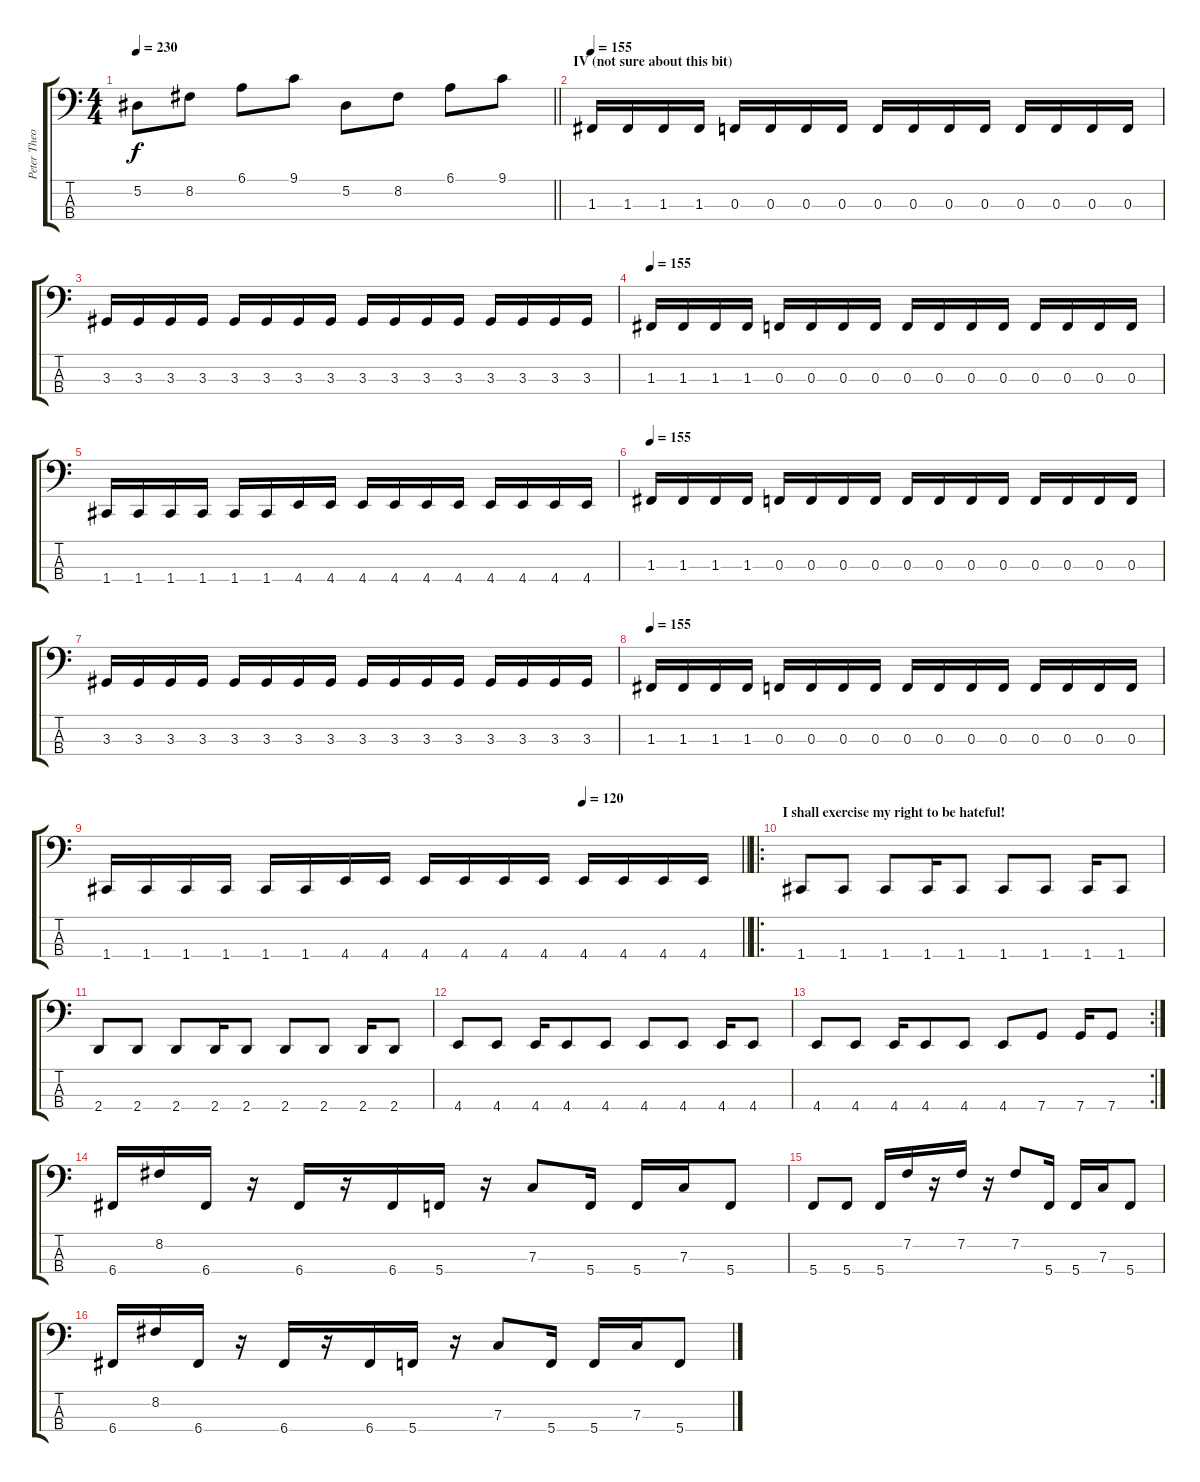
\track ("Peter Theobalds" "Peter Theo") {instrument electricbasspick}
\staff {score tabs}
\tuning (Eb2 Bb1 F1 C1) {hide}
\ts (4 4)
\tempo 230
\clef f4
\barLineRight lightlight
\ks c
5.2.8{dy f} 8.2.8 6.1.8 9.1.8 5.2.8 8.2.8 6.1.8 9.1.8 |
\section ("" "IV (not sure about this bit)")
\tempo 155
1.3.16 1.3.16 1.3.16 1.3.16 0.3.16 0.3.16 0.3.16 0.3.16 0.3.16 0.3.16 0.3.16 0.3.16 0.3.16 0.3.16 0.3.16 0.3.16 |
3.3.16 3.3.16 3.3.16 3.3.16 3.3.16 3.3.16 3.3.16 3.3.16 3.3.16 3.3.16 3.3.16 3.3.16 3.3.16 3.3.16 3.3.16 3.3.16 |
\tempo 155
1.3.16 1.3.16 1.3.16 1.3.16 0.3.16 0.3.16 0.3.16 0.3.16 0.3.16 0.3.16 0.3.16 0.3.16 0.3.16 0.3.16 0.3.16 0.3.16 |
1.4.16 1.4.16 1.4.16 1.4.16 1.4.16 1.4.16 4.4.16 4.4.16 4.4.16 4.4.16 4.4.16 4.4.16 4.4.16 4.4.16 4.4.16 4.4.16 |
\tempo 155
1.3.16 1.3.16 1.3.16 1.3.16 0.3.16 0.3.16 0.3.16 0.3.16 0.3.16 0.3.16 0.3.16 0.3.16 0.3.16 0.3.16 0.3.16 0.3.16 |
3.3.16 3.3.16 3.3.16 3.3.16 3.3.16 3.3.16 3.3.16 3.3.16 3.3.16 3.3.16 3.3.16 3.3.16 3.3.16 3.3.16 3.3.16 3.3.16 |
\tempo 155
1.3.16 1.3.16 1.3.16 1.3.16 0.3.16 0.3.16 0.3.16 0.3.16 0.3.16 0.3.16 0.3.16 0.3.16 0.3.16 0.3.16 0.3.16 0.3.16 |
\tempo (120 0.75)
\barLineRight lightlight
1.4.16 1.4.16 1.4.16 1.4.16 1.4.16 1.4.16 4.4.16 4.4.16 4.4.16 4.4.16 4.4.16 4.4.16 4.4.16 4.4.16 4.4.16 4.4.16 |
\ro
\section ("" "I shall exercise my right to be hateful!")
1.4.8 1.4.8 1.4.8 1.4.16 1.4.8 1.4.8 1.4.8 1.4.16 1.4.8 |
2.4.8 2.4.8 2.4.8 2.4.16 2.4.8 2.4.8 2.4.8 2.4.16 2.4.8 |
4.4.8 4.4.8 4.4.16 4.4.8 4.4.8 4.4.8 4.4.8 4.4.16 4.4.8 |
\rc 2
4.4.8 4.4.8 4.4.16 4.4.8 4.4.8 4.4.8 7.4.8 7.4.16 7.4.8 |
6.4.16 8.2.16 6.4.16 r.16 6.4.16 r.16 6.4.16 5.4.16 r.16 7.3.8 5.4.16 5.4.16 7.3.16 5.4.8 |
5.4.8 5.4.8 5.4.16 7.2.16 r.16 7.2.16 r.16 7.2.8 5.4.16 5.4.16 7.3.16 5.4.8 |
6.4.16 8.2.16 6.4.16 r.16 6.4.16 r.16 6.4.16 5.4.16 r.16 7.3.8 5.4.16 5.4.16 7.3.16 5.4.8
